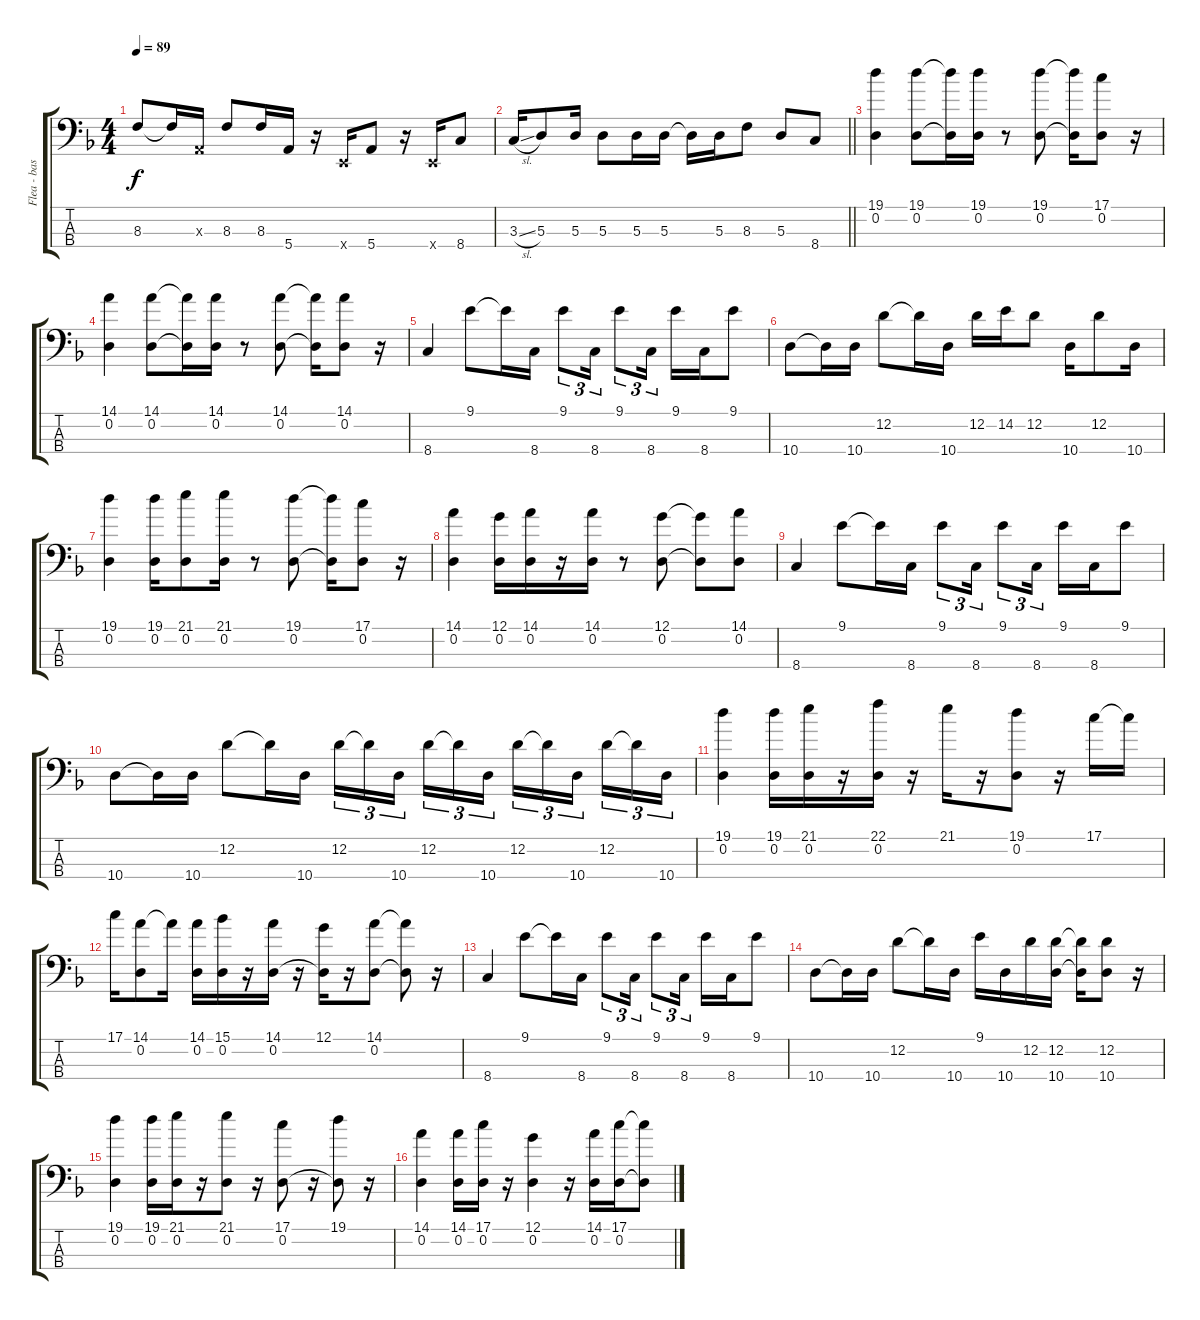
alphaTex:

\track ("Flea - bass" "Flea - bas") {instrument electricbassfinger}
\staff {score tabs}
\tuning (G2 D2 A1 E1) {hide}
\ts (4 4)
\tempo 89
\clef f4
\ks f
8.3.8{dy f} 8.3{t}.16 0.3{x}.16 8.3.8 8.3.16 5.4.16 r.16 0.4{x}.16 5.4.8 r.16 0.4{x}.16 8.4.8 |
\barLineRight lightlight
3.3{sl}.16 5.3.8 5.3.16 5.3.8 5.3.16 5.3.16 5.3{t}.16 5.3.16 8.3.8 5.3.8 8.4.8 |
(19.1 0.2).4 (19.1 0.2).8 (19.1{t} 0.2{t}).16 (19.1 0.2).16 r.8 (19.1 0.2).8 (19.1{t} 0.2{t}).16 (17.1 0.2).8 r.16 |
(14.1 0.2).4 (14.1 0.2).8 (14.1{t} 0.2{t}).16 (14.1 0.2).16 r.8 (14.1 0.2).8 (14.1{t} 0.2{t}).16 (14.1 0.2).8 r.16 |
8.4.4 9.1.8 9.1{t}.16 8.4.16 9.1.8{tu (3 2)} 8.4.16{tu (3 2)} 9.1.8{tu (3 2)} 8.4.16{tu (3 2)} 9.1.16 8.4.16 9.1.8 |
10.4.8 10.4{t}.16 10.4.16 12.2.8 12.2{t}.16 10.4.16 12.2.16 14.2.16 12.2.8 10.4.16 12.2.8 10.4.16 |
(19.1 0.2).4 (19.1 0.2).16 (21.1 0.2).8 (21.1 0.2).16 r.8 (19.1 0.2).8 (19.1{t} 0.2{t}).16 (17.1 0.2).8 r.16 |
(14.1 0.2).4 (12.1 0.2).16 (14.1 0.2).16 r.16 (14.1 0.2).16 r.8 (12.1 0.2).8 (12.1{t} 0.2{t}).8 (14.1 0.2).8 |
8.4.4 9.1.8 9.1{t}.16 8.4.16 9.1.8{tu (3 2)} 8.4.16{tu (3 2)} 9.1.8{tu (3 2)} 8.4.16{tu (3 2)} 9.1.16 8.4.16 9.1.8 |
10.4.8 10.4{t}.16 10.4.16 12.2.8 12.2{t}.16 10.4.16 12.2.16{tu (3 2)} 12.2{t}.16{tu (3 2)} 10.4.16{tu (3 2) beam splitsecondary} 12.2.16{tu (3 2)} 12.2{t}.16{tu (3 2)} 10.4.16{tu (3 2)} 12.2.16{tu (3 2)} 12.2{t}.16{tu (3 2)} 10.4.16{tu (3 2) beam splitsecondary} 12.2.16{tu (3 2)} 12.2{t}.16{tu (3 2)} 10.4.16{tu (3 2)} |
(19.1 0.2).4 (19.1 0.2).16 (21.1 0.2).16 r.16 (22.1 0.2).16 r.16 21.1.16 r.16 (19.1 0.2).8 r.16 17.1.16 17.1{t}.16 |
17.1.16 (14.1 0.2).8 14.1{t}.16 (14.1 0.2).16 (15.1 0.2).16 r.16 (14.1 0.2).16 r.16 (12.1 0.2{t}).16 r.16 (14.1 0.2).8 (14.1{t} 0.2{t}).8 r.16 |
8.4.4 9.1.8 9.1{t}.16 8.4.16 9.1.8{tu (3 2)} 8.4.16{tu (3 2)} 9.1.8{tu (3 2)} 8.4.16{tu (3 2)} 9.1.16 8.4.16 9.1.8 |
10.4.8 10.4{t}.16 10.4.16 12.2.8 12.2{t}.16 10.4.16 9.1.16 10.4.16 12.2.16 (12.2 10.4).16 (12.2{t} 10.4{t}).16 (12.2 10.4).8 r.16 |
(19.1 0.2).4 (19.1 0.2).16 (21.1 0.2).16 r.16 (21.1 0.2).8 r.16 (17.1 0.2).8 r.16 (19.1 0.2{t}).8 r.16 |
(14.1 0.2).4 (14.1 0.2).16 (17.1 0.2).16 r.16 (12.1 0.2).4 r.16 (14.1 0.2).16 (17.1 0.2).16 (17.1{t} 0.2{t}).8
